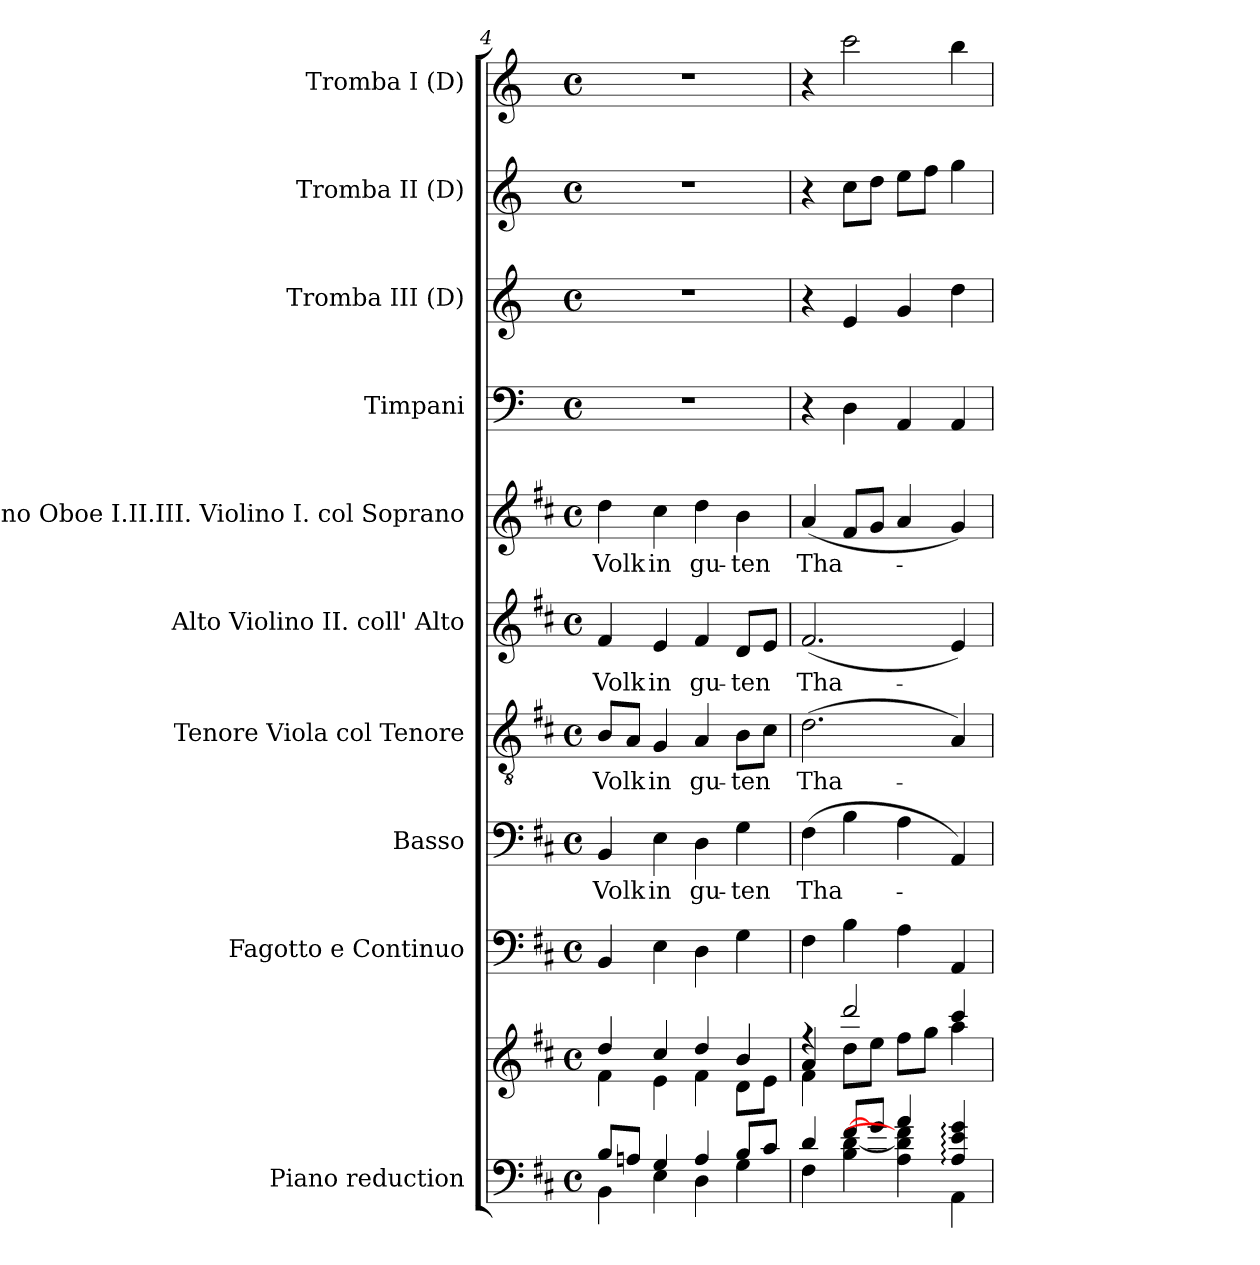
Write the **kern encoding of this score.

**kern	**kern	**kern	**kern	**text	**kern	**text	**kern	**text	**kern	**text	**kern	**kern	**kern	**kern
*part10	*part10	*part9	*part8	*part8	*part7	*part7	*part6	*part6	*part5	*part5	*part4	*part3	*part2	*part1
*staff11	*staff10	*staff9	*staff8	*staff8	*staff7	*staff7	*staff6	*staff6	*staff5	*staff5	*staff4	*staff3	*staff2	*staff1
*I"Piano reduction	*	*I"Fagotto e Continuo	*I"Basso	*	*I"Tenore Viola col Tenore	*	*I"Alto Violino II. coll' Alto	*	*I"Soprano Oboe I.II.III. Violino I. col Soprano	*	*I"Timpani	*I"Tromba III (D)	*I"Tromba II (D)	*I"Tromba I (D)
*I'Pno	*	*	*	*	*	*	*	*	*	*	*I'Timp	*	*	*
*clefF4	*clefG2	*clefF4	*clefF4	*	*clefGv2	*	*clefG2	*	*clefG2	*	*clefF4	*clefG2	*clefG2	*clefG2
*	*	*	*	*	*	*	*	*	*	*	*	*ITrd-1c-2	*ITrd-1c-2	*ITrd-1c-2
*k[f#c#]	*k[f#c#]	*k[f#c#]	*k[f#c#]	*	*k[f#c#]	*	*k[f#c#]	*	*k[f#c#]	*	*k[]	*k[f#c#]	*k[f#c#]	*k[f#c#]
*M4/4	*M4/4	*M4/4	*M4/4	*	*M4/4	*	*M4/4	*	*M4/4	*	*M4/4	*M4/4	*M4/4	*M4/4
*met(c)	*met(c)	*met(c)	*met(c)	*	*met(c)	*	*met(c)	*	*met(c)	*	*met(c)	*met(c)	*met(c)	*met(c)
=4	=4	=4	=4	=4	=4	=4	=4	=4	=4	=4	=4	=4	=4	=4
*^	*^	*	*	*	*	*	*	*	*	*	*	*	*	*
!	!	!	!	!	!	!LO:LY:b	!	!LO:LY:b	!	!LO:LY:b	!	!LO:LY:b	!	!	!	!
8B/L	4BB\	4dd/	4f#\	4BB/	4BB/	Volk	8B/L	Volk	4f#/	Volk	4dd\	Volk	1r	1r	1r	1r
8An/J	.	.	.	.	.	.	8A/J	.	.	.	.	.	.	.	.	.
!	!	!	!	!	!	!LO:LY:b	!	!LO:LY:b	!	!LO:LY:b	!	!LO:LY:b	!	!	!	!
4G/	4E\	4cc#/	4e\	4E\	4E\	in	4G/	in	4e/	in	4cc#\	in	.	.	.	.
!	!	!	!	!	!	!LO:LY:b	!	!LO:LY:b	!	!LO:LY:b	!	!LO:LY:b	!	!	!	!
4A/	4D\	4dd/	4f#\	4D\	4D\	gu-	4A/	gu-	4f#/	gu-	4dd\	gu-	.	.	.	.
!	!	!	!	!	!	!LO:LY:b	!	!LO:LY:b	!	!LO:LY:b	!	!LO:LY:b	!	!	!	!
8B/L	4G\	4b/	8d\L	4G\	4G\	ten	8B\L	ten	8d/L	ten	4b\	ten	.	.	.	.
8c#/J	.	.	8e\J	.	.	.	8c#\J	.	8e/J	.	.	.	.	.	.	.
=5	=5	=5	=5	=5	=5	=5	=5	=5	=5	=5	=5	=5	=5	=5	=5	=5
*	*	*	*^	*	*	*	*	*	*	*	*	*	*	*	*	*
!	!	!	!	!	!	!	!LO:LY:b	!	!LO:LY:b	!	!LO:LY:b	!	!LO:LY:b	!	!	!	!
4d/	4F#\	4rff	4f#\	4a/	4F#\	(>4F#\	Tha-	(>2.d\	Tha-	(<2.f#/	Tha-	(<4a/	Tha-	4r	4r	4r	4r
[8f#/L	4B\ [4d\	2ddd/	8dd\L	4ryy	4B\	4B\	.	.	.	.	.	8f#/L	.	4D\	4f#/	8dd\L	2ddd\
8g/J	.	.	8ee\J	.	.	.	.	.	.	.	.	8g/J	.	.	.	8ee\J	.
4a/	4A\ 4d\] 4f#\]	.	8ff#\L	2ryy	4A\	4A\	.	.	.	.	.	4a/	.	4AA/	4a/	8ff#\L	.
.	.	.	8gg\J	.	.	.	.	.	.	.	.	.	.	.	.	8gg\J	.
4A/: 4e/: 4g/:	4AA\	4ccc#/	4aa\	.	4AA/	4AA/)	.	4A/)	.	4e/)	.	4g/)	.	4AA/	4ee\	4aa\	4ccc#\
*v	*v	*	*	*	*	*	*	*	*	*	*	*	*	*	*	*	*
*	*v	*v	*v	*	*	*	*	*	*	*	*	*	*	*	*	*
=	=	=	=	=	=	=	=	=	=	=	=	=	=	=
*-	*-	*-	*-	*-	*-	*-	*-	*-	*-	*-	*-	*-	*-	*-
